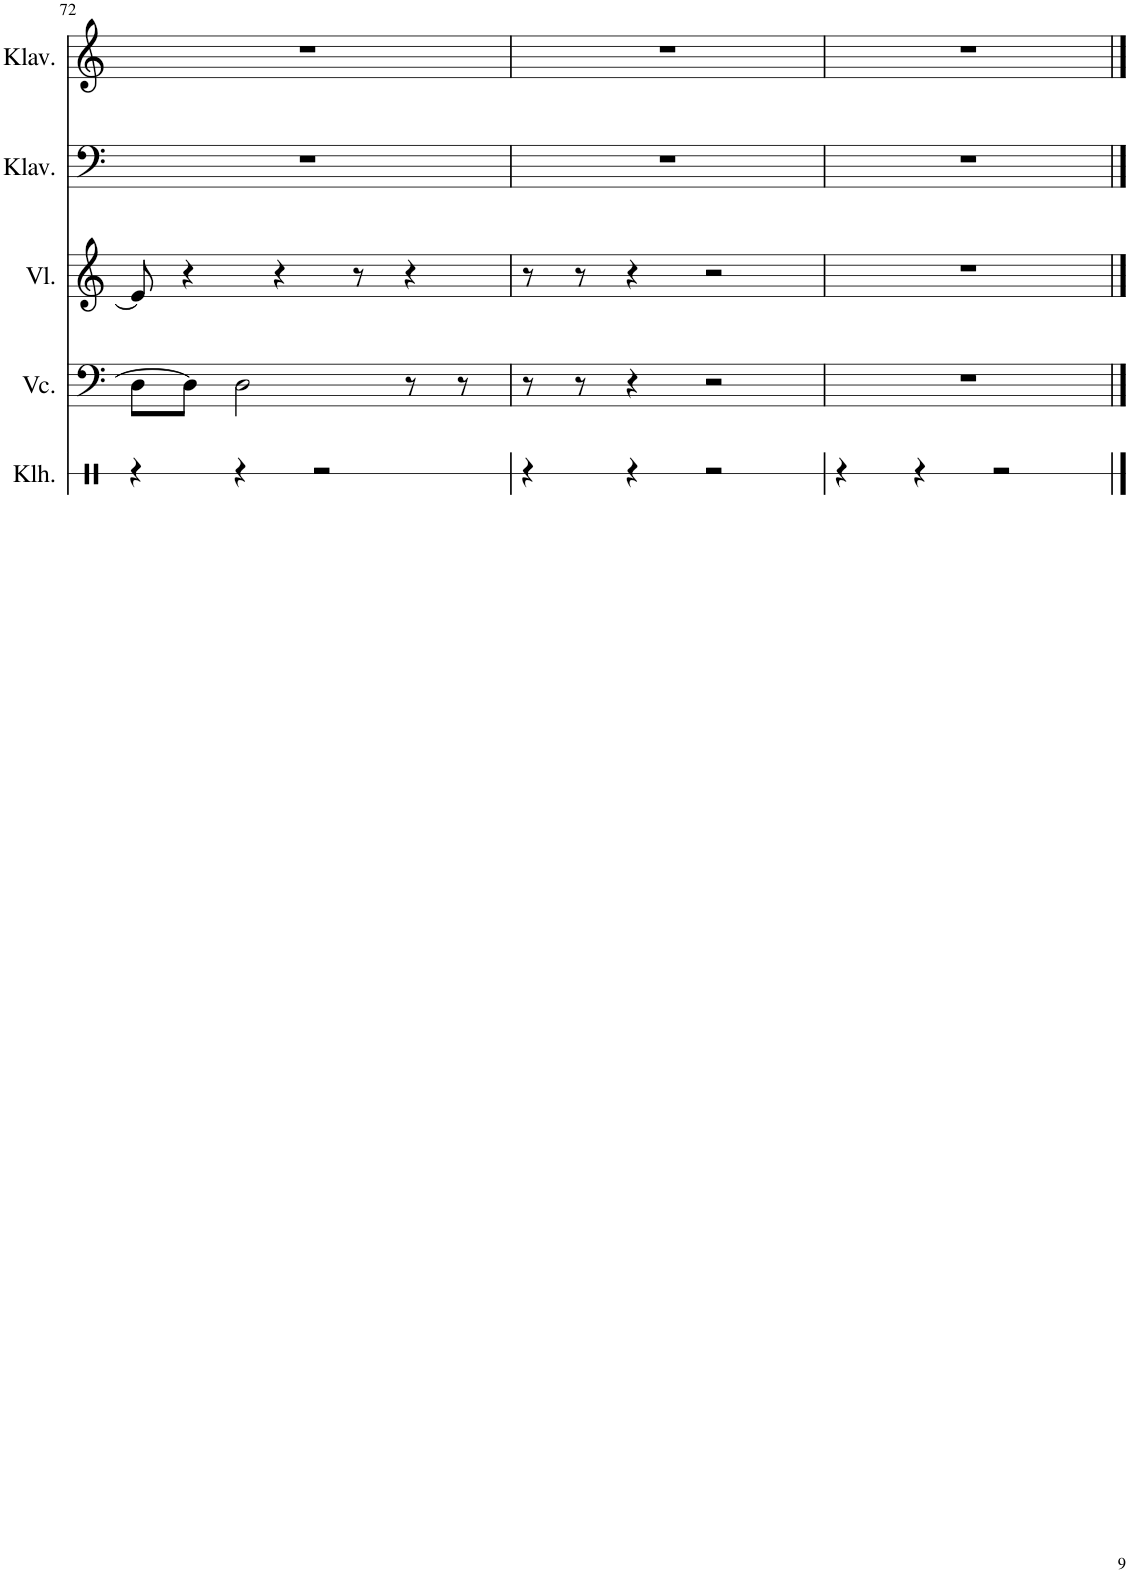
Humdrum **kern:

**kern	**kern	**kern	**kern	**kern
*part5	*part4	*part3	*part2	*part1
*staff5	*staff4	*staff3	*staff2	*staff1
*I"Klanghölzer	*I"Violoncello	*I"Violine	*I"Klavier	*I"Klavier
*I'Klh.	*I'Vc.	*I'Vl.	*I'Klav.	*I'Klav.
!!LO:PB:g=z
*clefX	*clefF4	*clefG2	*clefF4	*clefG2
*k[]	*k[]	*k[]	*k[]	*k[]
*M4/4	*M4/4	*M4/4	*M4/4	*M4/4
=72	=72	=72	=72	=72
4r	8D\L	8e/]	1r	1r
.	8D\J]	4r	.	.
4r	2D\	.	.	.
.	.	4r	.	.
2r	.	.	.	.
.	.	8r	.	.
.	8r	4r	.	.
.	8r	.	.	.
=73	=73	=73	=73	=73
4r	8r	8r	1r	1r
.	8r	8r	.	.
4r	4r	4r	.	.
2r	2r	2r	.	.
=74	=74	=74	=74	=74
4r	1r	1r	1r	1r
4r	.	.	.	.
2r	.	.	.	.
==	==	==	==	==
*-	*-	*-	*-	*-
